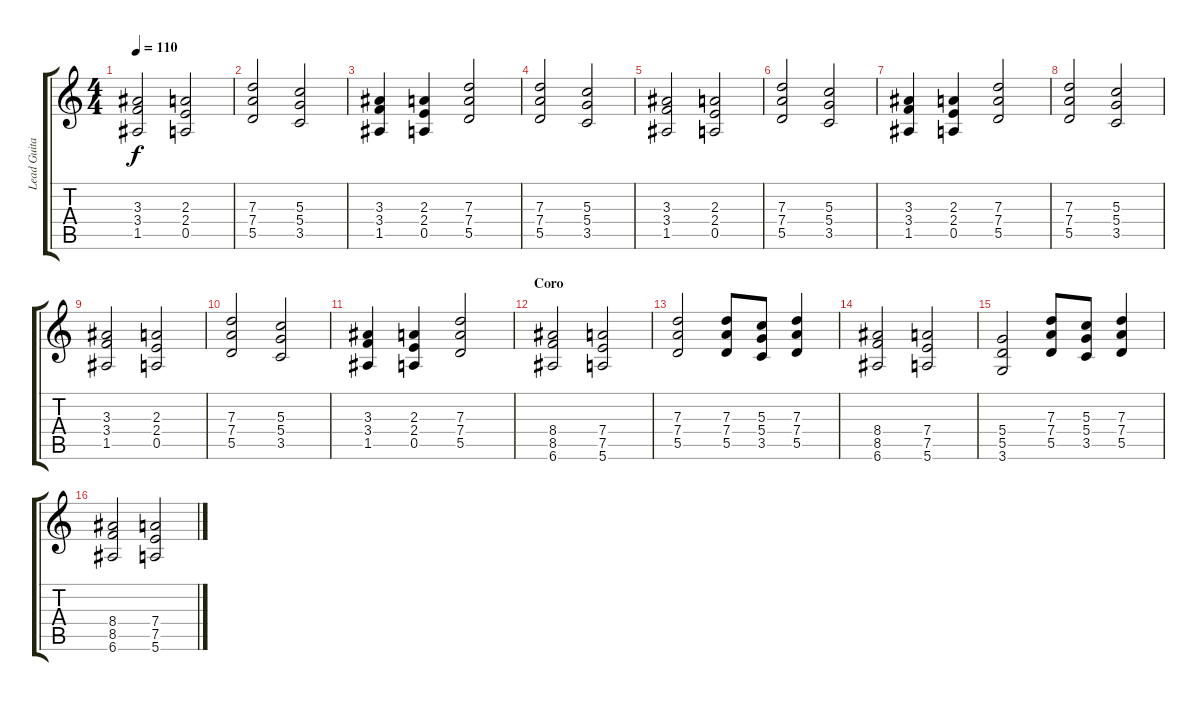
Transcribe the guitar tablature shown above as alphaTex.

\track ("Lead Guitar" "Lead Guita") {instrument distortionguitar}
\staff {score tabs}
\tuning (E4 B3 G3 D3 A2 E2) {hide}
\ts (4 4)
\tempo 110
\clef g2
\ks c
(3.3 3.4 1.5).2{dy f} (2.3 2.4 0.5).2 |
(7.3 7.4 5.5).2 (5.3 5.4 3.5).2 |
(3.3 3.4 1.5).4 (2.3 2.4 0.5).4 (7.3 7.4 5.5).2 |
(7.3 7.4 5.5).2 (5.3 5.4 3.5).2 |
(3.3 3.4 1.5).2 (2.3 2.4 0.5).2 |
(7.3 7.4 5.5).2 (5.3 5.4 3.5).2 |
(3.3 3.4 1.5).4 (2.3 2.4 0.5).4 (7.3 7.4 5.5).2 |
(7.3 7.4 5.5).2 (5.3 5.4 3.5).2 |
(3.3 3.4 1.5).2 (2.3 2.4 0.5).2 |
(7.3 7.4 5.5).2 (5.3 5.4 3.5).2 |
(3.3 3.4 1.5).4 (2.3 2.4 0.5).4 (7.3 7.4 5.5).2 |
\section ("" "Coro")
(8.4 8.5 6.6).2 (7.4 7.5 5.6).2 |
(7.3 7.4 5.5).2 (7.3 7.4 5.5).8 (5.3 5.4 3.5).8 (7.3 7.4 5.5).4 |
(8.4 8.5 6.6).2 (7.4 7.5 5.6).2 |
(5.4 5.5 3.6).2 (7.3 7.4 5.5).8 (5.3 5.4 3.5).8 (7.3 7.4 5.5).4 |
(8.4 8.5 6.6).2 (7.4 7.5 5.6).2
